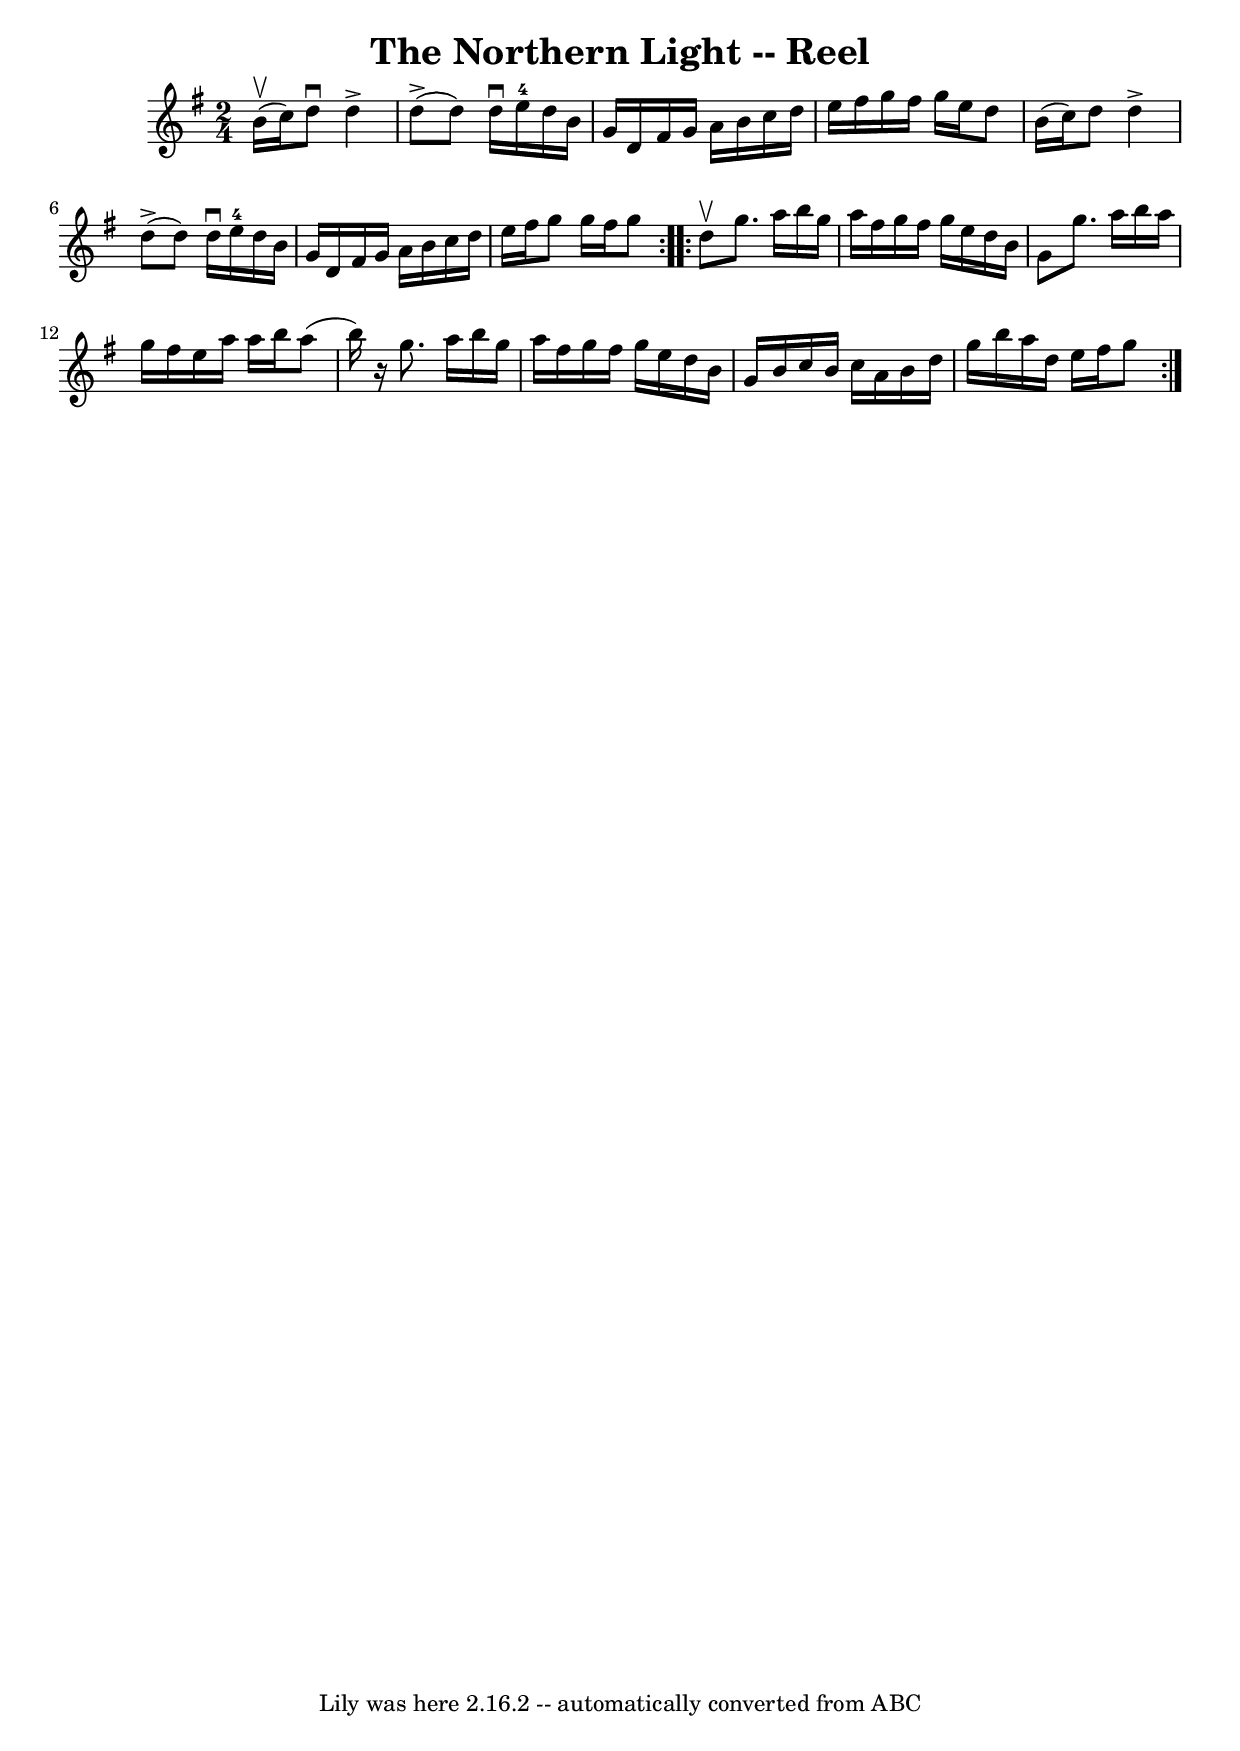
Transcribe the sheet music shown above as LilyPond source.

\version "2.16.2"
\include "Mammoth.ily"
\header {
  %% book = "Ryan's Mammoth Collection"
  crossRefNumber = "1"
  footnotes = "\\\\385"
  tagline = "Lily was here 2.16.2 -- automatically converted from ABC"
  title = "The Northern Light -- Reel"

}
voicedefault =  {



  \repeat volta 2 {

    \time 2/4 
    \key g \major
    b'16^\upbow(c''16) |
    d''8^\downbow 
    d''4^\accent d''8 (^\accent   |
    d''8) d''16^\downbow   
    e''16-4 d''16 b'16 g'16 d'16    |
    fis'16 g'16 a'16 
    b'16 c''16 d''16 e''16 fis''16    |
    g''16 fis''16    
    g''16 e''16 d''8 b'16 (c''16)   |
    d''8 d''4^\accent d''8 (^\accent   |
    d''8) d''16^\downbow e''16 
    -4 d''16 b'16 g'16 d'16    |
    fis'16 g'16 a'16    
    b'16 c''16 d''16 e''16 fis''16    |
    g''8 g''16    
    fis''16 g''8  
  }     
  \repeat volta 2 {
    d''8^\upbow |
    g''8.    
    a''16 b''16 g''16 a''16 fis''16    |
    g''16 fis''16    
    g''16 e''16 d''16 b'16 g'8    |
    g''8. a''16 b''16    
    a''16 g''16 fis''16    |
    e''16 a''16 a''16 b''16    
    a''8 (b''16)   r16 |
    g''8. a''16 b''16 g''16 a''16 
    fis''16    |
    g''16 fis''16 g''16 e''16 d''16 b'16    
    g'16 b'16    |
    c''16 b'16 c''16 a'16 b'16 d''16    
    g''16 b''16    |
    a''16 d''16 e''16 fis''16 g''8  
  }   

}

\score{
  <<

    \context Staff="default"
    {
      \voicedefault 
      
    }

  >>
  \layout {
    
  }
  \midi {
  }

}
